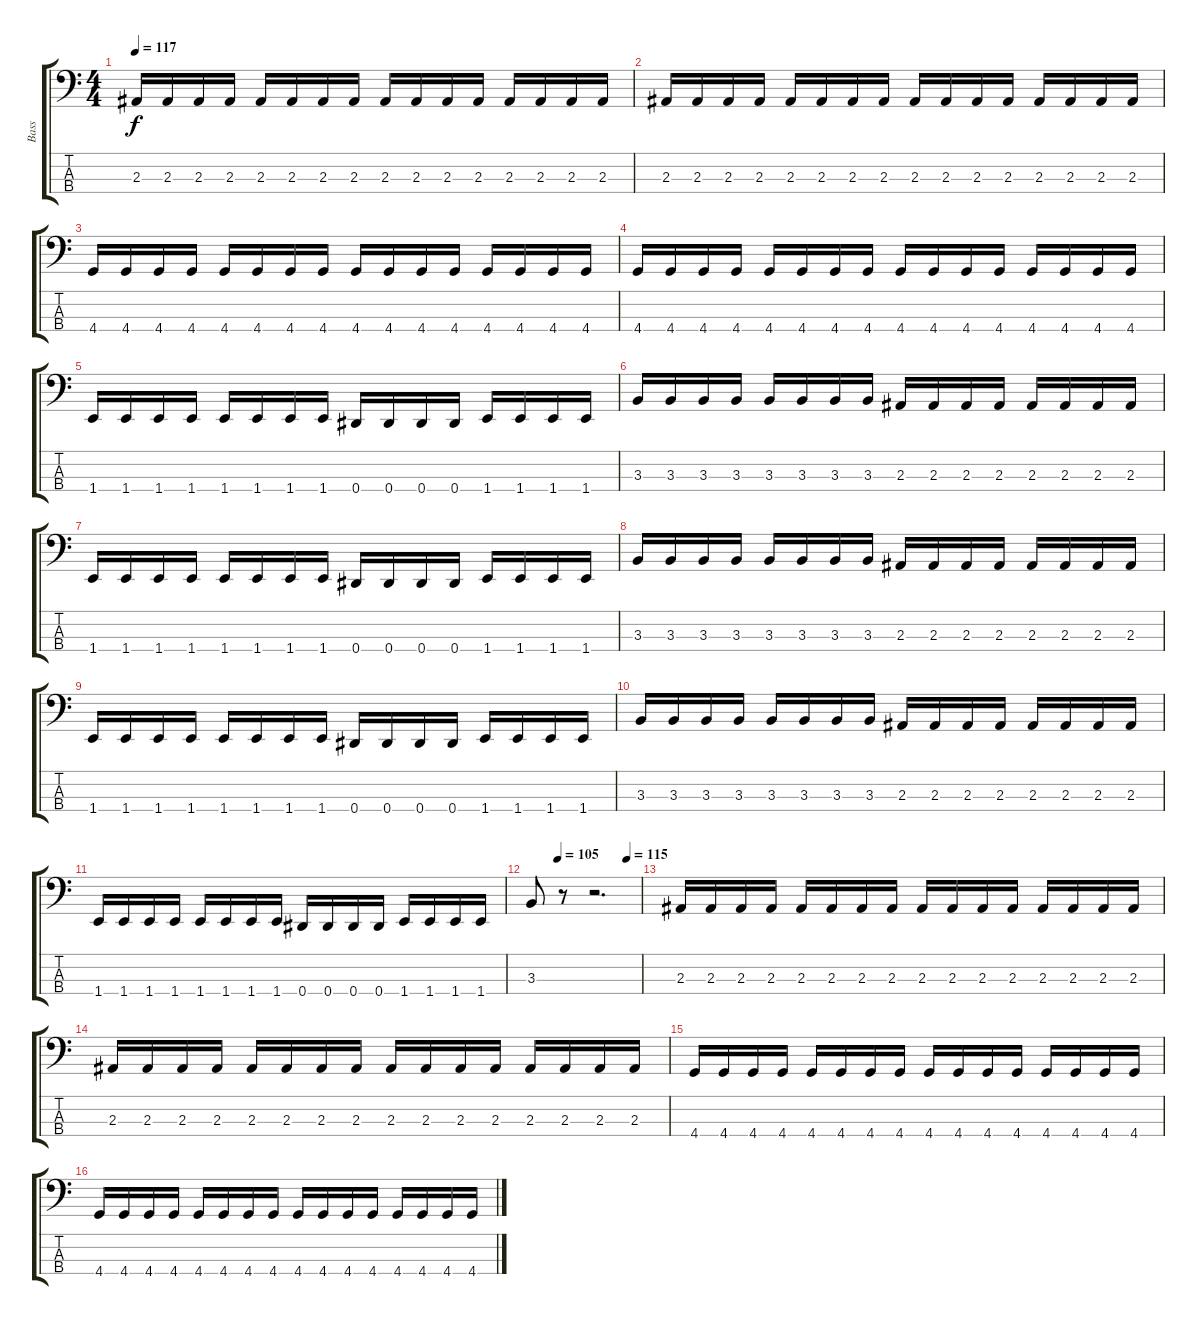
\track ("Bass" "Bass") {instrument electricbasspick}
\staff {score tabs}
\tuning (Gb2 Db2 Ab1 Eb1) {hide}
\ts (4 4)
\tempo 117
\clef f4
\ks c
2.3.16{dy f} 2.3.16 2.3.16 2.3.16 2.3.16 2.3.16 2.3.16 2.3.16 2.3.16 2.3.16 2.3.16 2.3.16 2.3.16 2.3.16 2.3.16 2.3.16 |
2.3.16 2.3.16 2.3.16 2.3.16 2.3.16 2.3.16 2.3.16 2.3.16 2.3.16 2.3.16 2.3.16 2.3.16 2.3.16 2.3.16 2.3.16 2.3.16 |
4.4.16 4.4.16 4.4.16 4.4.16 4.4.16 4.4.16 4.4.16 4.4.16 4.4.16 4.4.16 4.4.16 4.4.16 4.4.16 4.4.16 4.4.16 4.4.16 |
4.4.16 4.4.16 4.4.16 4.4.16 4.4.16 4.4.16 4.4.16 4.4.16 4.4.16 4.4.16 4.4.16 4.4.16 4.4.16 4.4.16 4.4.16 4.4.16 |
1.4.16 1.4.16 1.4.16 1.4.16 1.4.16 1.4.16 1.4.16 1.4.16 0.4.16 0.4.16 0.4.16 0.4.16 1.4.16 1.4.16 1.4.16 1.4.16 |
3.3.16 3.3.16 3.3.16 3.3.16 3.3.16 3.3.16 3.3.16 3.3.16 2.3.16 2.3.16 2.3.16 2.3.16 2.3.16 2.3.16 2.3.16 2.3.16 |
1.4.16 1.4.16 1.4.16 1.4.16 1.4.16 1.4.16 1.4.16 1.4.16 0.4.16 0.4.16 0.4.16 0.4.16 1.4.16 1.4.16 1.4.16 1.4.16 |
3.3.16 3.3.16 3.3.16 3.3.16 3.3.16 3.3.16 3.3.16 3.3.16 2.3.16 2.3.16 2.3.16 2.3.16 2.3.16 2.3.16 2.3.16 2.3.16 |
1.4.16 1.4.16 1.4.16 1.4.16 1.4.16 1.4.16 1.4.16 1.4.16 0.4.16 0.4.16 0.4.16 0.4.16 1.4.16 1.4.16 1.4.16 1.4.16 |
3.3.16 3.3.16 3.3.16 3.3.16 3.3.16 3.3.16 3.3.16 3.3.16 2.3.16 2.3.16 2.3.16 2.3.16 2.3.16 2.3.16 2.3.16 2.3.16 |
1.4.16 1.4.16 1.4.16 1.4.16 1.4.16 1.4.16 1.4.16 1.4.16 0.4.16 0.4.16 0.4.16 0.4.16 1.4.16 1.4.16 1.4.16 1.4.16 |
\tempo (105 0.25)
\tempo (115 0.875)
3.3.8 r.8 r.2{d} |
2.3.16 2.3.16 2.3.16 2.3.16 2.3.16 2.3.16 2.3.16 2.3.16 2.3.16 2.3.16 2.3.16 2.3.16 2.3.16 2.3.16 2.3.16 2.3.16 |
2.3.16 2.3.16 2.3.16 2.3.16 2.3.16 2.3.16 2.3.16 2.3.16 2.3.16 2.3.16 2.3.16 2.3.16 2.3.16 2.3.16 2.3.16 2.3.16 |
4.4.16 4.4.16 4.4.16 4.4.16 4.4.16 4.4.16 4.4.16 4.4.16 4.4.16 4.4.16 4.4.16 4.4.16 4.4.16 4.4.16 4.4.16 4.4.16 |
4.4.16 4.4.16 4.4.16 4.4.16 4.4.16 4.4.16 4.4.16 4.4.16 4.4.16 4.4.16 4.4.16 4.4.16 4.4.16 4.4.16 4.4.16 4.4.16
